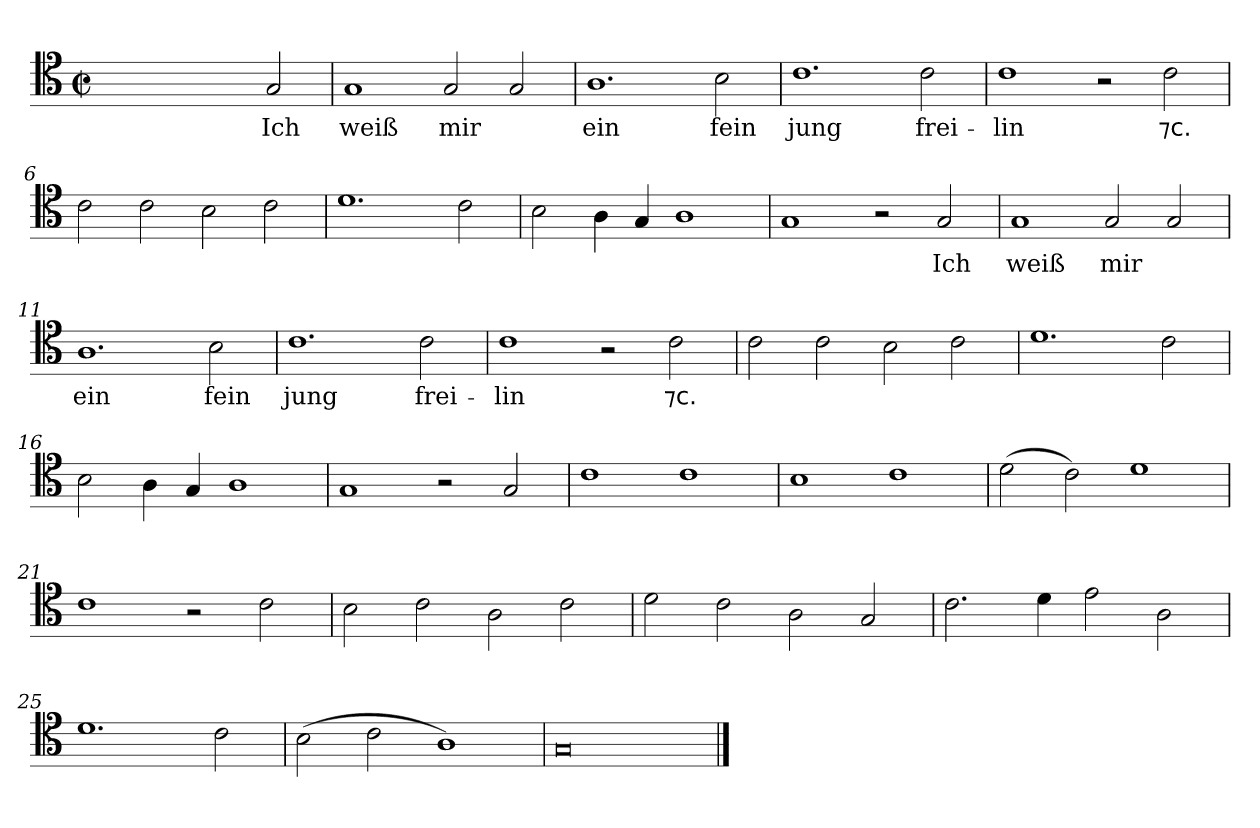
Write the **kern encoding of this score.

**kern	**text
*part1	*part1
*staff1	*staff1
*clefC4	*
*k[]	*
*M4/2	*
*met(c|)	*
=1	=1
1ryy	.
2ryy	.
2G	Ich
=2	=2
1G	weiß
2G	mir
2G	.
=3	=3
1.A	ein
2B	fein
=4	=4
1.c	jung
2c	frei-
=5	=5
1c	-lin
2r	.
2c	⁊c.
=6	=6
2c	.
2c	.
2B	.
2c	.
=7	=7
1.d	.
2c	.
=8	=8
2B	.
4A	.
4G	.
1A	.
=9	=9
1G	.
2r	.
2G	Ich
=10	=10
1G	weiß
2G	mir
2G	.
=11	=11
1.A	ein
2B	fein
=12	=12
1.c	jung
2c	frei-
=13	=13
1c	-lin
2r	.
2c	⁊c.
=14	=14
2c	.
2c	.
2B	.
2c	.
=15	=15
1.d	.
2c	.
=16	=16
2B	.
4A	.
4G	.
1A	.
=17	=17
1G	.
2r	.
2G	.
=18	=18
1c	.
1c	.
=19	=19
1B	.
1c	.
=20	=20
(2d	.
2c)	.
1d	.
=21	=21
1c	.
2r	.
2c	.
=22	=22
2B	.
2c	.
2A	.
2c	.
=23	=23
2d	.
2c	.
2A	.
2G	.
=24	=24
2.c	.
4d	.
2e	.
2A	.
=25	=25
1.d	.
2c	.
=26	=26
(2B	.
2c	.
1A)	.
=27	=27
0G/	.
==	==
*-	*-
